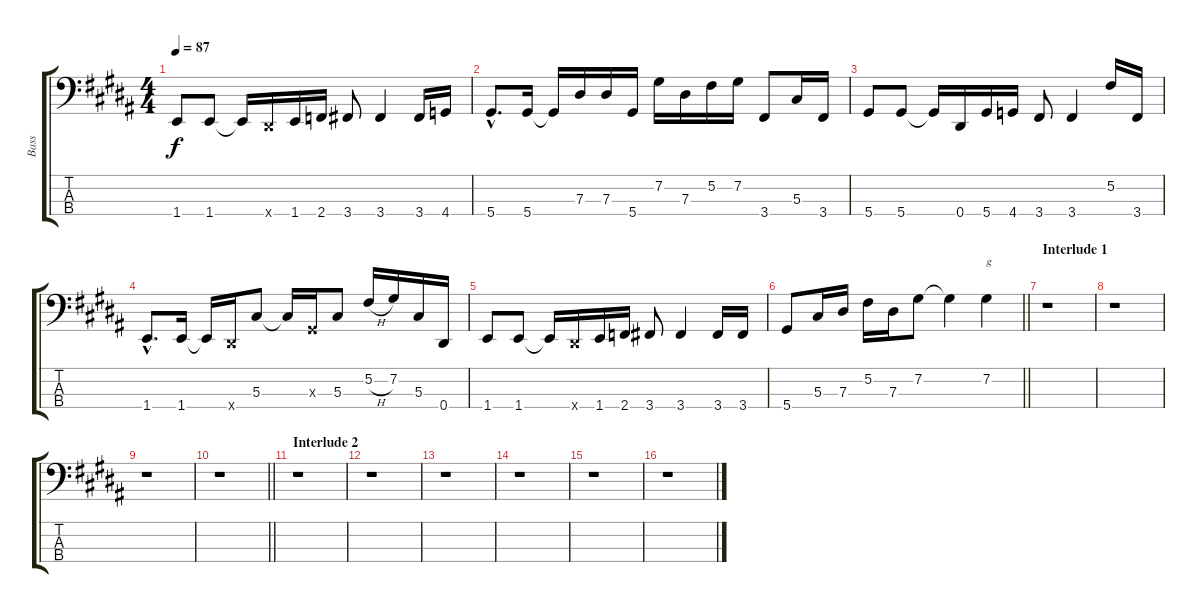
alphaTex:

\track ("Bass" "Bass") {instrument electricbassfinger}
\staff {score tabs}
\tuning (Gb2 Db2 Ab1 Eb1) {hide}
\ts (4 4)
\tempo 87
\clef f4
\ks b
1.4.8{dy f} 1.4.8 1.4{t}.16 0.4{x}.16 1.4.16 2.4.16 3.4.8 3.4.4 3.4.16 4.4.16 |
5.4{hac}.8{d} 5.4.16 5.4{t}.16 7.3.16 7.3.16 5.4.16 7.2.16 7.3.16 5.2.16 7.2.16 3.4.8 5.3.16 3.4.16 |
5.4.8 5.4.8 5.4{t}.16 0.4.16 5.4.16 4.4.16 3.4.8 3.4.4 5.2.16 3.4.16 |
1.4{hac}.8{d} 1.4.16 1.4{t}.16 0.4{x}.16 5.3.8 5.3{t}.16 0.3{x}.16 5.3.8 5.2{h}.16 7.2.16 5.3.16 0.4.16 |
1.4.8 1.4.8 1.4{t}.16 0.4{x}.16 1.4.16 2.4.16 3.4.8 3.4.4 3.4.16 3.4.16 |
\barLineRight lightlight
5.4.8 5.3.16 7.3.16 5.2.16 7.3.16 7.2.8 7.2{t}.4 7.2.4{txt "g"} |
\section ("" "Interlude 1")
r.1 |
r.1 |
r.1 |
\barLineRight lightlight
r.1 |
\section ("" "Interlude 2")
r.1 |
r.1 |
r.1 |
r.1 |
r.1 |
r.1
